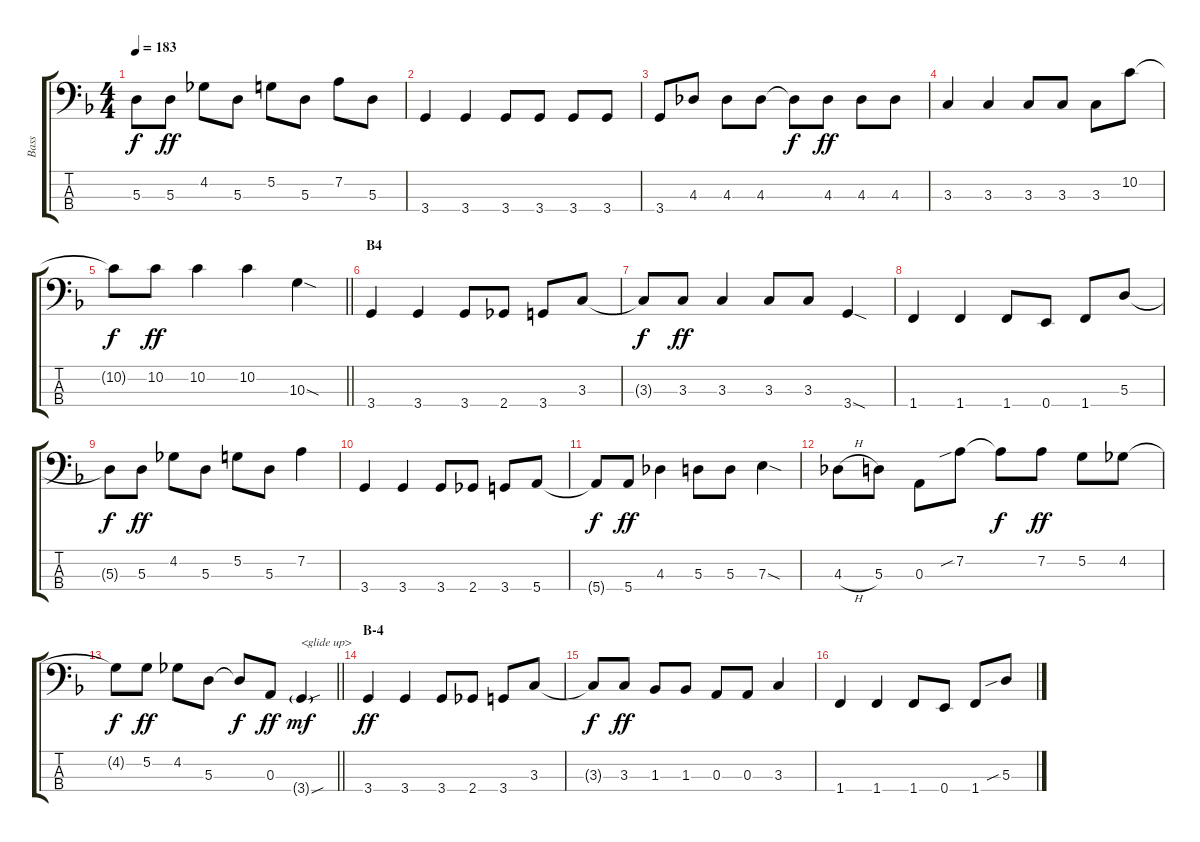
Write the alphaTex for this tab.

\track ("Bass" "Bass") {instrument electricbasspick}
\staff {score tabs}
\tuning (G2 D2 A1 E1) {hide}
\ts (4 4)
\tempo 183
\clef f4
\ks f
5.3{t}.8{dy f} 5.3.8{dy ff} 4.2.8 5.3.8 5.2.8 5.3.8 7.2.8 5.3.8 |
3.4.4 3.4.4 3.4.8 3.4.8 3.4.8 3.4.8 |
3.4.8 4.3.8 4.3.8 4.3.8 4.3{t}.8{dy f} 4.3.8{dy ff} 4.3.8 4.3.8 |
3.3.4 3.3.4 3.3.8 3.3.8 3.3.8 10.2.8 |
\barLineRight lightlight
10.2{t}.8{dy f} 10.2.8{dy ff} 10.2.4 10.2.4 10.3{sod}.4 |
\section ("" "B4")
3.4.4 3.4.4 3.4.8 2.4.8 3.4.8 3.3.8 |
3.3{t}.8{dy f} 3.3.8{dy ff} 3.3.4 3.3.8 3.3.8 3.4{sod}.4 |
1.4.4 1.4.4 1.4.8 0.4.8 1.4.8 5.3.8 |
5.3{t}.8{dy f} 5.3.8{dy ff} 4.2.8 5.3.8 5.2.8 5.3.8 7.2.4 |
3.4.4 3.4.4 3.4.8 2.4.8 3.4.8 5.4.8 |
5.4{t}.8{dy f} 5.4.8{dy ff} 4.3.4 5.3.8 5.3.8 7.3{sod}.4 |
4.3{h}.8 5.3.8 0.3.8 7.2{sib}.8 7.2{t}.8{dy f} 7.2.8{dy ff} 5.2.8 4.2.8 |
\barLineRight lightlight
4.2{t}.8{dy f} 5.2.8{dy ff} 4.2.8 5.3.8 5.3{t}.8{dy f} 0.3.8{dy ff} 3.4{sou g}.4{txt "<glide up>" dy mf} |
\section ("" "B-4")
3.4.4{dy ff} 3.4.4 3.4.8 2.4.8 3.4.8 3.3.8 |
3.3{t}.8{dy f} 3.3.8{dy ff} 1.3.8 1.3.8 0.3.8 0.3.8 3.3.4 |
1.4.4 1.4.4 1.4.8 0.4.8 1.4.8 5.3{sib}.8
